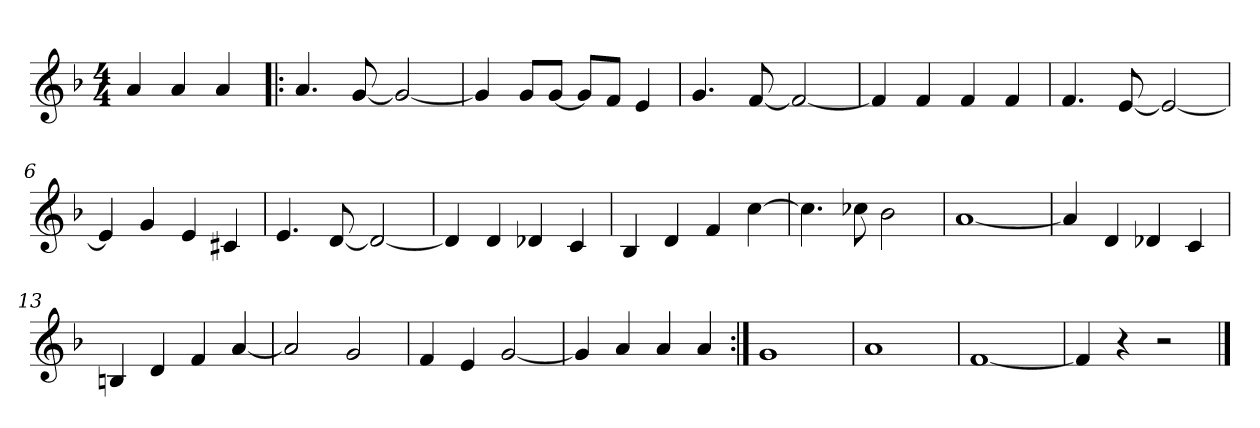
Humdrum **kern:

**kern
*part1
*staff1
*clefG2
*k[b-]
*F:
*M4/4
=
4a/
4a/
4a/
=1!|:
4.a/
[8g/
2g/_
=2
4g/]
8g/L
[8g/J
8g/L]
8f/J
4e/
=3
4.g/
[8f/
2f/_
=4
4f/]
4f/
4f/
4f/
!!LO:LB:g=z
=5
4.f/
[8e/
2e/_
=6
4e/]
4g/
4e/
4c#X/
=7
4.e/
[8d/
2d/_
=8
4d/]
4d/
4d-X/
4c/
!!LO:LB:g=z
=9
4B-/
4d/
4f/
[4cc\
=10
4.cc\]
8cc-X\
2b-\
=11
[1a
=12
4a/]
4d/
4d-X/
4c/
!!LO:LB:g=z
=13
4Bn/
4d/
4f/
[4a/
=14
2a/]
2g/
=15
4f/
4e/
[2g/
=16
4g/]
4a/
4a/
4a/
!!LO:LB:g=z
=17:|!
1g
=18
1a
=19
[1f
=20
4f/]
4r
2r
==
*-
